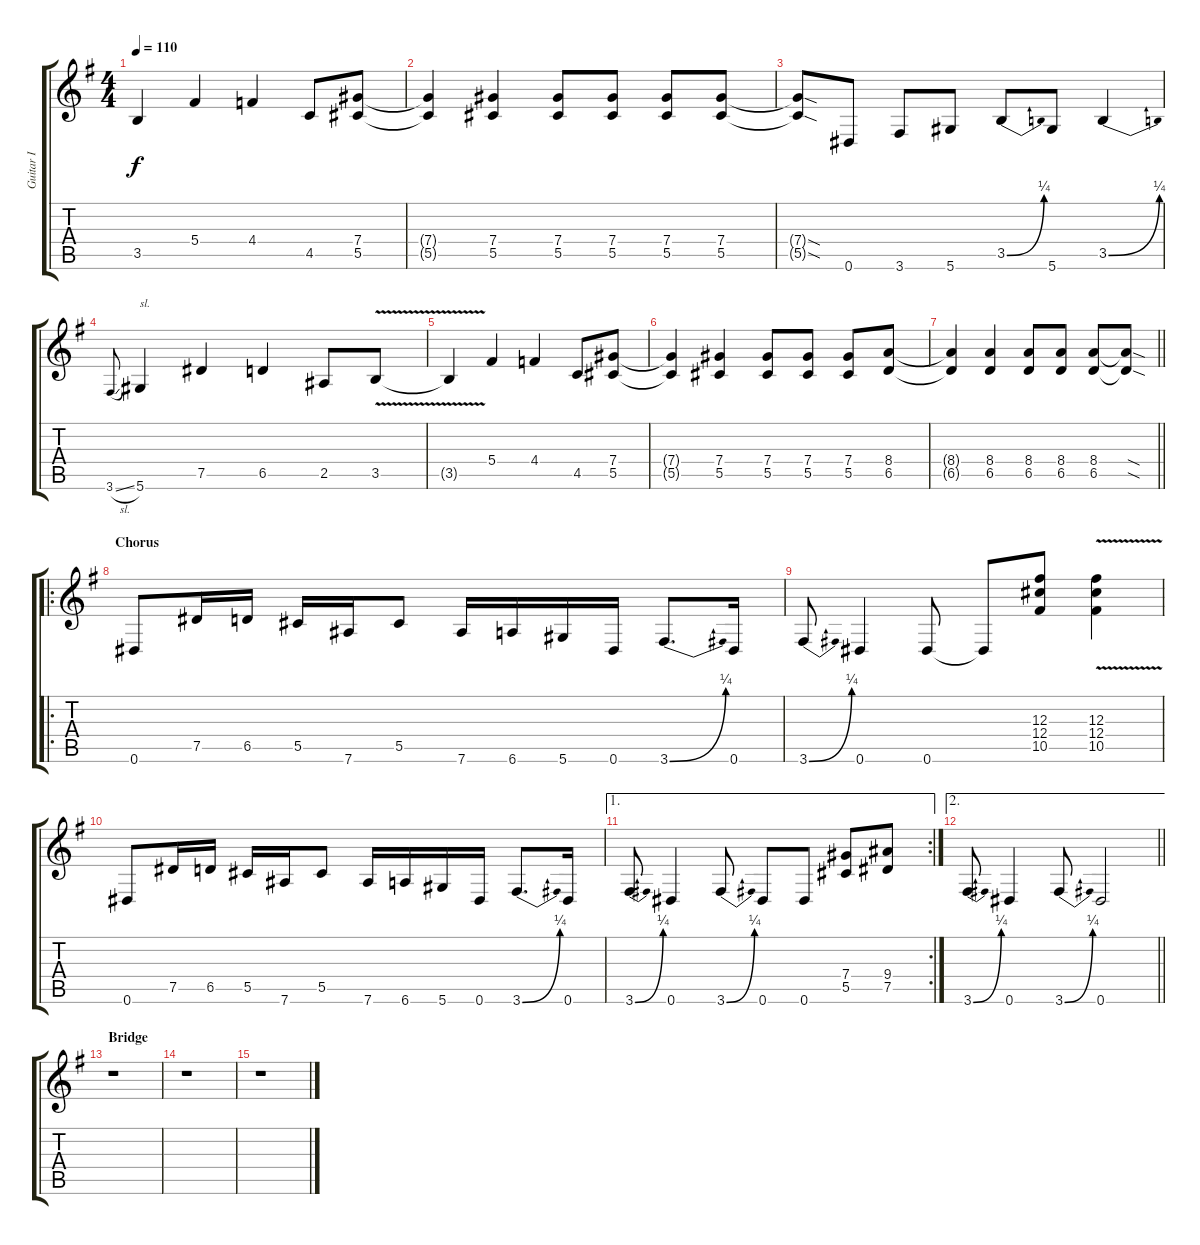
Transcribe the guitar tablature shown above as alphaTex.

\track ("Guitar I" "Guitar I") {instrument distortionguitar}
\staff {score tabs}
\tuning (Eb4 Bb3 Gb3 Db3 Ab2 Eb2) {hide}
\ts (4 4)
\tempo 110
\clef g2
\ks eminor
3.5{t}.4{dy f} 5.4.4 4.4.4 4.5.8 (7.4 5.5).8 |
(7.4{t} 5.5{t}).4 (7.4 5.5).4 (7.4 5.5).8 (7.4 5.5).8 (7.4 5.5).8 (7.4 5.5).8 |
(7.4{sod t} 5.5{sod t}).8 0.6.8 3.6.8 5.6.8 3.5{be (bend 0 0 60 1)}.8 5.6.8 3.5{be (bend 0 0 60 1)}.4 |
3.6{sl}.8{gr onbeat} 5.6.4{txt "sl."} 7.5.4 6.5.4 2.5.8 3.5{v}.8 |
3.5{t}.4 5.4.4 4.4.4 4.5.8 (7.4 5.5).8 |
(7.4{t} 5.5{t}).4 (7.4 5.5).4 (7.4 5.5).8 (7.4 5.5).8 (7.4 5.5).8 (8.4 6.5).8 |
\barLineRight lightlight
(8.4{t} 6.5{t}).4 (8.4 6.5).4 (8.4 6.5).8 (8.4 6.5).8 (8.4 6.5).8 (8.4{sod t} 6.5{sod t}).8 |
\ro
\section ("" "Chorus")
0.6.8 7.5.16 6.5.16 5.5.16 7.6.16 5.5.8 7.6.16 6.6.16 5.6.16 0.6.16 3.6{be (bend 0 0 60 1)}.8{d} 0.6.16 |
3.6{be (bend 0 0 60 1)}.8 0.6.4 0.6.8 0.6{t}.8 (12.3 12.4 10.5).8 (12.3{v} 12.4{v} 10.5{v}).4 |
0.6.8 7.5.16 6.5.16 5.5.16 7.6.16 5.5.8 7.6.16 6.6.16 5.6.16 0.6.16 3.6{be (bend 0 0 60 1)}.8{d} 0.6.16 |
\ae 1
\rc 2
3.6{be (bend 0 0 60 1)}.8 0.6.4 3.6{be (bend 0 0 60 1)}.8 0.6.8 0.6.8 (7.4 5.5).8 (9.4 7.5).8 |
\ae 2
\barLineRight lightlight
3.6{be (bend 0 0 60 1)}.8 0.6.4 3.6{be (bend 0 0 60 1)}.8 0.6.2 |
\section ("" "Bridge")
r.1 |
r.1 |
r.1
